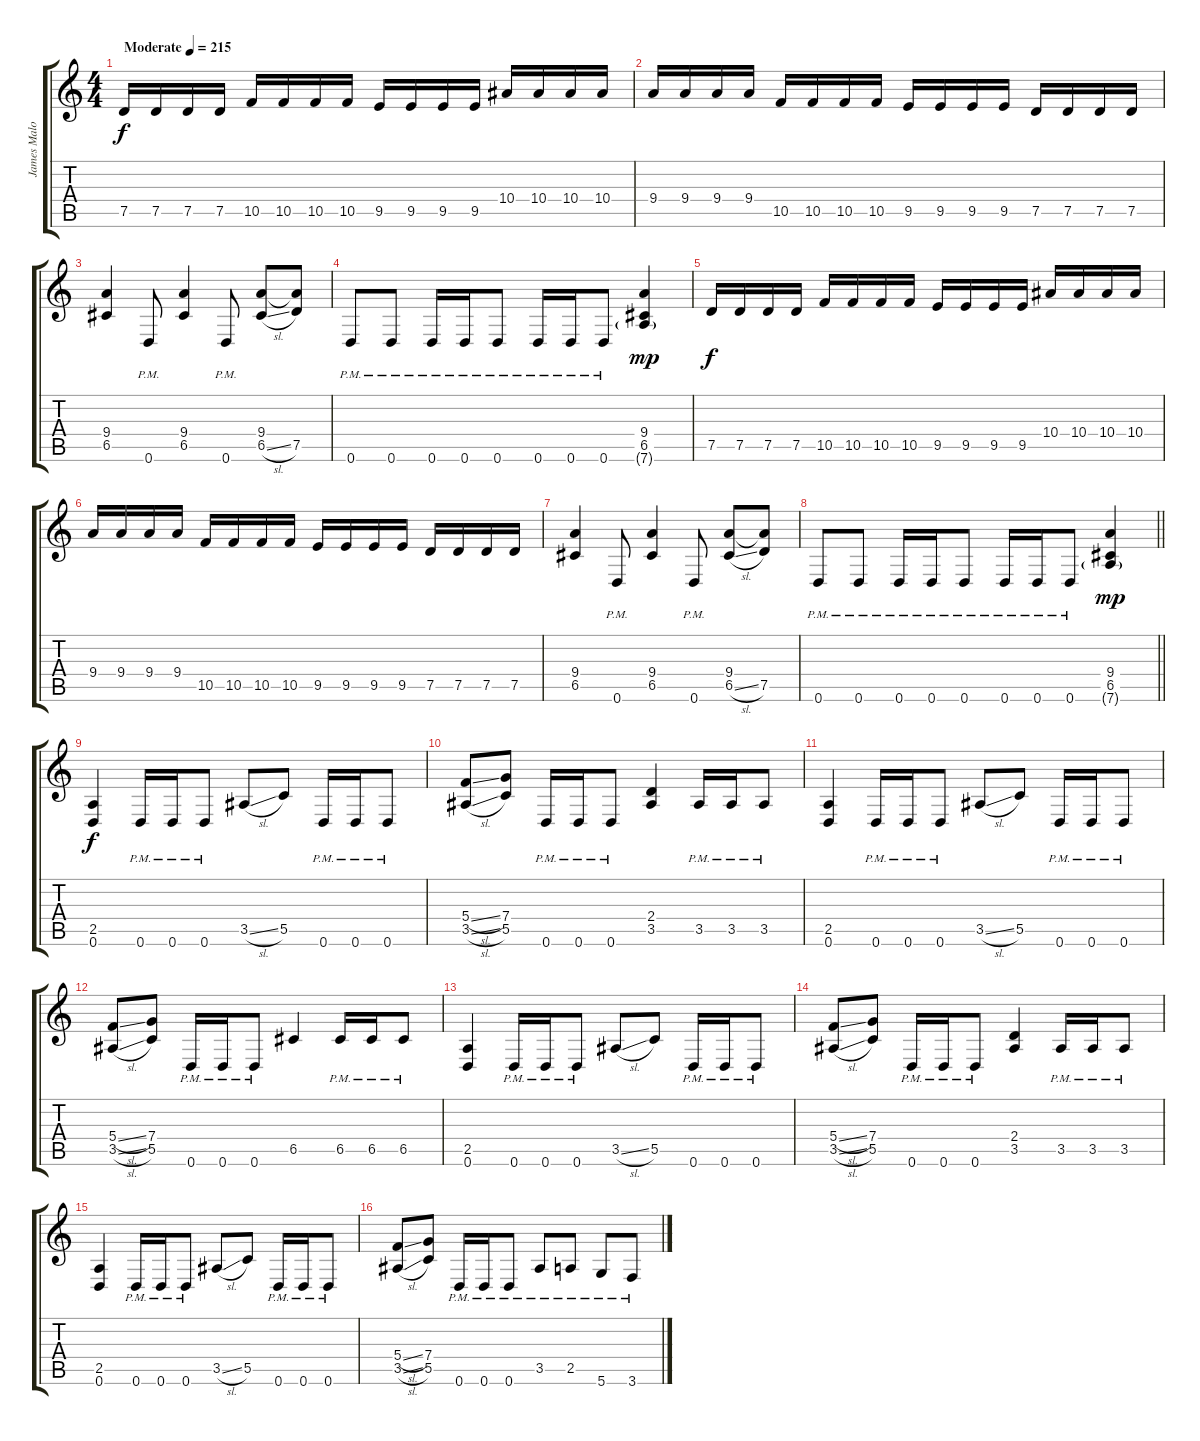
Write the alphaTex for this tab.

\track ("James Malone Rhythm" "James Malo") {instrument distortionguitar}
\staff {score tabs}
\tuning (D4 A3 F3 C3 G2 D2) {hide}
\ts (4 4)
\tempo (215 "Moderate")
\clef g2
\ks c
7.5.16{dy f instrument distortionguitar} 7.5.16 7.5.16 7.5.16 10.5.16 10.5.16 10.5.16 10.5.16 9.5.16 9.5.16 9.5.16 9.5.16 10.4.16 10.4.16 10.4.16 10.4.16 |
9.4.16 9.4.16 9.4.16 9.4.16 10.5.16 10.5.16 10.5.16 10.5.16 9.5.16 9.5.16 9.5.16 9.5.16 7.5.16 7.5.16 7.5.16 7.5.16 |
(9.4 6.5).4 0.6{pm}.8 (9.4 6.5).4 0.6{pm}.8 (9.4 6.5{sl}).8 (9.4{t} 7.5).8 |
0.6{pm}.8 0.6{pm}.8 0.6{pm}.16 0.6{pm}.16 0.6{pm}.8 0.6{pm}.16 0.6{pm}.16 0.6{pm}.8 (9.4 6.5 7.6{g}).4{dy mp} |
7.5.16{dy f} 7.5.16 7.5.16 7.5.16 10.5.16 10.5.16 10.5.16 10.5.16 9.5.16 9.5.16 9.5.16 9.5.16 10.4.16 10.4.16 10.4.16 10.4.16 |
9.4.16 9.4.16 9.4.16 9.4.16 10.5.16 10.5.16 10.5.16 10.5.16 9.5.16 9.5.16 9.5.16 9.5.16 7.5.16 7.5.16 7.5.16 7.5.16 |
(9.4 6.5).4 0.6{pm}.8 (9.4 6.5).4 0.6{pm}.8 (9.4 6.5{sl}).8 (9.4{t} 7.5).8 |
\barLineRight lightlight
0.6{pm}.8 0.6{pm}.8 0.6{pm}.16 0.6{pm}.16 0.6{pm}.8 0.6{pm}.16 0.6{pm}.16 0.6{pm}.8 (9.4 6.5 7.6{g}).4{dy mp} |
(2.5 0.6).4{dy f} 0.6{pm}.16 0.6{pm}.16 0.6{pm}.8 3.5{sl}.8 5.5.8 0.6{pm}.16 0.6{pm}.16 0.6{pm}.8 |
(5.4{sl} 3.5{sl}).8 (7.4 5.5).8 0.6{pm}.16 0.6{pm}.16 0.6{pm}.8 (2.4 3.5).4 3.5{pm}.16 3.5{pm}.16 3.5{pm}.8 |
(2.5 0.6).4 0.6{pm}.16 0.6{pm}.16 0.6{pm}.8 3.5{sl}.8 5.5.8 0.6{pm}.16 0.6{pm}.16 0.6{pm}.8 |
(5.4{sl} 3.5{sl}).8 (7.4 5.5).8 0.6{pm}.16 0.6{pm}.16 0.6{pm}.8 6.5.4 6.5{pm}.16 6.5{pm}.16 6.5{pm}.8 |
(2.5 0.6).4 0.6{pm}.16 0.6{pm}.16 0.6{pm}.8 3.5{sl}.8 5.5.8 0.6{pm}.16 0.6{pm}.16 0.6{pm}.8 |
(5.4{sl} 3.5{sl}).8 (7.4 5.5).8 0.6{pm}.16 0.6{pm}.16 0.6{pm}.8 (2.4 3.5).4 3.5{pm}.16 3.5{pm}.16 3.5{pm}.8 |
(2.5 0.6).4 0.6{pm}.16 0.6{pm}.16 0.6{pm}.8 3.5{sl}.8 5.5.8 0.6{pm}.16 0.6{pm}.16 0.6{pm}.8 |
(5.4{sl} 3.5{sl}).8 (7.4 5.5).8 0.6{pm}.16 0.6{pm}.16 0.6{pm}.8 3.5{pm}.8 2.5{pm}.8 5.6{pm}.8 3.6{pm}.8
